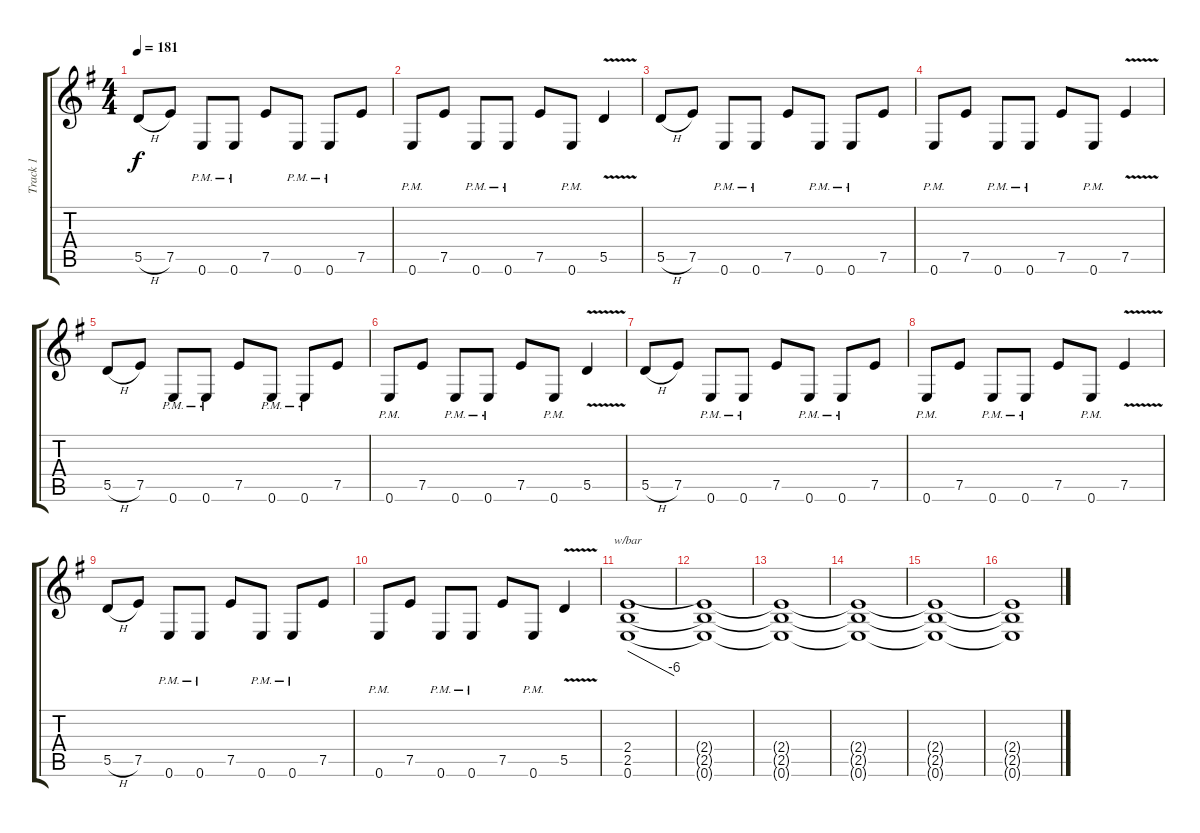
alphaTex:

\track ("Track 1" "Track 1") {instrument acousticguitarsteel}
\staff {score tabs}
\tuning (E4 B3 G3 D3 A2 E2) {hide}
\ts (4 4)
\tempo 181
\clef g2
\ks g
5.5{h}.8{dy f} 7.5.8 0.6{pm}.8 0.6{pm}.8 7.5.8 0.6{pm}.8 0.6{pm}.8 7.5.8 |
0.6{pm}.8 7.5.8 0.6{pm}.8 0.6{pm}.8 7.5.8 0.6{pm}.8 5.5{v}.4 |
5.5{h}.8 7.5.8 0.6{pm}.8 0.6{pm}.8 7.5.8 0.6{pm}.8 0.6{pm}.8 7.5.8 |
0.6{pm}.8 7.5.8 0.6{pm}.8 0.6{pm}.8 7.5.8 0.6{pm}.8 7.5{v}.4 |
5.5{h}.8 7.5.8 0.6{pm}.8 0.6{pm}.8 7.5.8 0.6{pm}.8 0.6{pm}.8 7.5.8 |
0.6{pm}.8 7.5.8 0.6{pm}.8 0.6{pm}.8 7.5.8 0.6{pm}.8 5.5{v}.4 |
5.5{h}.8 7.5.8 0.6{pm}.8 0.6{pm}.8 7.5.8 0.6{pm}.8 0.6{pm}.8 7.5.8 |
0.6{pm}.8 7.5.8 0.6{pm}.8 0.6{pm}.8 7.5.8 0.6{pm}.8 7.5{v}.4 |
5.5{h}.8 7.5.8 0.6{pm}.8 0.6{pm}.8 7.5.8 0.6{pm}.8 0.6{pm}.8 7.5.8 |
0.6{pm}.8 7.5.8 0.6{pm}.8 0.6{pm}.8 7.5.8 0.6{pm}.8 5.5{v}.4 |
(2.4 2.5 0.6).1{tbe (dive default 0 0 60 -24)} |
(2.4{t} 2.5{t} 0.6{t}).1 |
(2.4{t} 2.5{t} 0.6{t}).1 |
(2.4{t} 2.5{t} 0.6{t}).1 |
(2.4{t} 2.5{t} 0.6{t}).1 |
(2.4{t} 2.5{t} 0.6{t}).1
